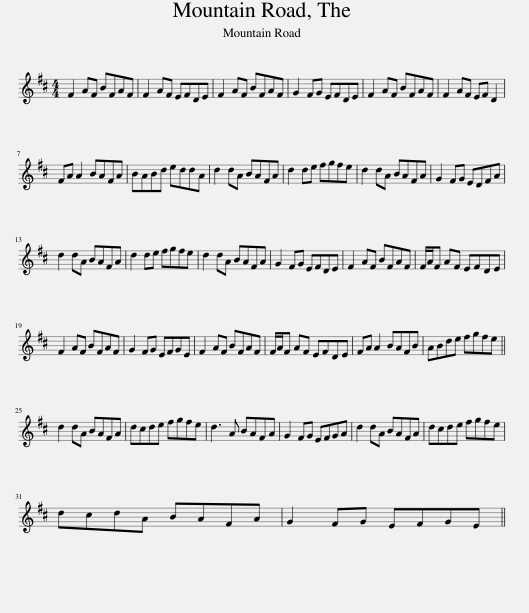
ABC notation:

X:1
L:1/8
M:4/4
I:linebreak $
K:D
V:1 treble
V:1
 F2 AF BFAF | F2 AF EFDE | F2 AF BFAF | G2 FG EFDE | F2 AF BFAF | %5
 F2 AF EF D2 |$ FA A2 BAFA | BABd eddA | d2 dA BAFA | d2 de fgfe | %10
 d2 dA BAFA | G2 FG EDFA |$ d2 dA BAFA | d2 de fgfe | d2 dA BAFA | %15
 G2 FG EFDE | F2 AF BFAF | F/A/F AF EFDE |$ F2 AF BFAF | G2 FG EFGE | %20
 F2 AF BFAF | F/A/F AF EFDE | FA A2 BAFB | ABde fgfe ||$ d2 dA BAFA | %25
 dcde fgfe | d3 A BAFA | G2 FG EFGA | d2 dA BAFA | dcde fgfe |$ %30
 dcdA BAFA | G2 FG EFGE || %32
